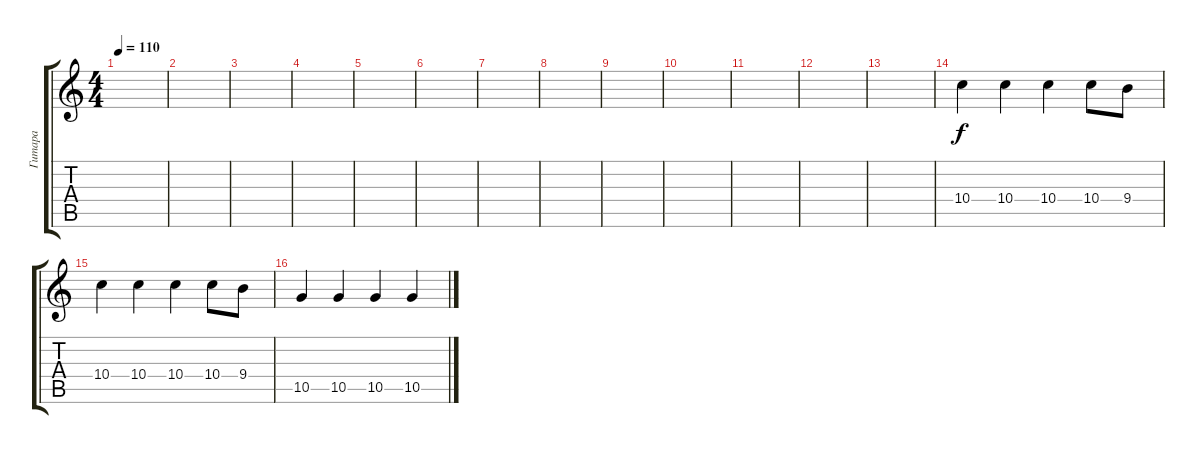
\track ("Гитара" "Гитара") {instrument overdrivenguitar}
\staff {score tabs}
\tuning (E4 B3 G3 D3 A2 E2) {hide}
\ts (4 4)
\tempo 110
\clef g2
\ks c
|
|
|
|
|
|
|
|
|
|
|
|
|
10.4.4 10.4.4 10.4.4 10.4.8 9.4.8 |
10.4.4 10.4.4 10.4.4 10.4.8 9.4.8 |
10.5.4 10.5.4 10.5.4 10.5.4
